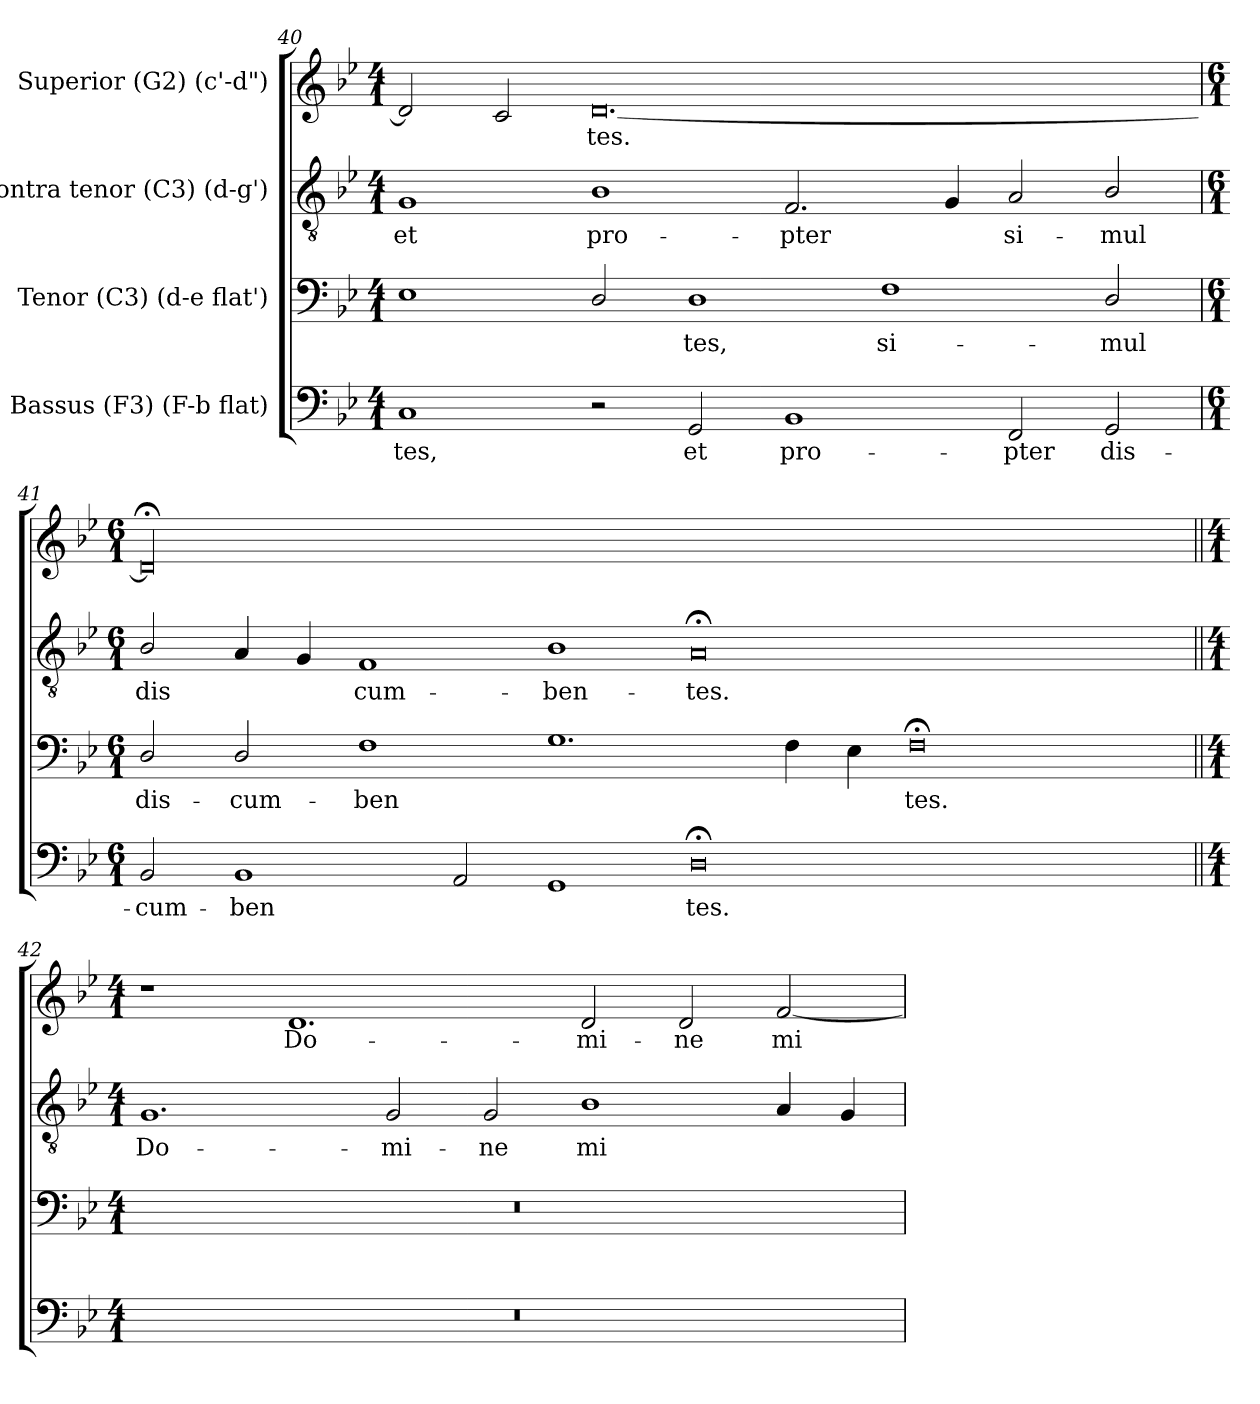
**kern	**text	**kern	**text	**kern	**text	**kern	**text
*part4	*part4	*part3	*part3	*part2	*part2	*part1	*part1
*staff4	*staff4	*staff3	*staff3	*staff2	*staff2	*staff1	*staff1
*I"Bassus (F3)  (F-b flat)	*	*I"Tenor (C3)  (d-e flat')	*	*I"Contra tenor (C3)  (d-g')	*	*I"Superior (G2)  (c'-d")	*
*clefF4	*	*clefF4	*	*clefGv2	*	*clefG2	*
*k[b-e-]	*	*k[b-e-]	*	*k[b-e-]	*	*k[b-e-]	*
*B-:	*	*B-:	*	*B-:	*	*B-:	*
*M4/1	*	*M4/1	*	*M4/1	*	*M4/1	*
=40	=40	=40	=40	=40	=40	=40	=40
!	!LO:LY:b:cj	!	!LO:LY:b:cj	!	!LO:LY:b:cj	!	!LO:LY:b:cj
1C	-tes,	1E-	--	1G	et	2d/]	--
!	!	!	!	!	!	!	!LO:LY:b:cj
.	.	.	.	.	.	2c/	--
!	!	!	!LO:LY:b:cj	!	!LO:LY:b:cj	!	!LO:LY:b:cj
2r	.	2D/	--	1B-	pro-	[<0.d	-tes.
!	!LO:LY:b:cj	!	!LO:LY:b:cj	!	!	!	!
2GG/	et	1D	-tes,	.	.	.	.
!	!LO:LY:b:cj	!	!	!	!LO:LY:b:cj	!	!
1BB-	pro-	.	.	2.F/	-pter	.	.
!	!	!	!LO:LY:b:cj	!	!	!	!
.	.	1F	si-	.	.	.	.
!	!	!	!	!	!LO:LY:b:cj	!	!
.	.	.	.	4G/	.	.	.
!	!LO:LY:b:cj	!	!	!	!LO:LY:b:cj	!	!
2FF/	-pter	.	.	2A/	si-	.	.
!	!LO:LY:b:cj	!	!LO:LY:b:cj	!	!LO:LY:b:cj	!	!
2GG/	dis-	2D/	-mul	2B-/	-mul	.	.
!!LO:PB:g=z
=41	=41	=41	=41	=41	=41	=41	=41
*M6/1	*	*M6/1	*	*M6/1	*	*M6/1	*
!	!LO:LY:b:cj	!	!LO:LY:b:cj	!	!LO:LY:b:cj	!	!LO:LY:b:cj
2BB-/	-cum-	2D/	dis-	2B-/	dis-	00d;<]	.
!	!LO:LY:b:cj	!	!LO:LY:b:cj	!	!LO:LY:b:cj	!	!
1BB-	-ben-	2D/	-cum-	4A/	--	.	.
!	!	!	!	!	!LO:LY:b:cj	!	!
.	.	.	.	4G/	--	.	.
!	!	!	!LO:LY:b:cj	!	!LO:LY:b:cj	!	!
.	.	1F	-ben-	1F	-cum-	.	.
!	!LO:LY:b:cj	!	!	!	!	!	!
2AA/	--	.	.	.	.	.	.
!	!LO:LY:b:cj	!	!LO:LY:b:cj	!	!LO:LY:b:cj	!	!
1GG	--	1.G	--	1B-	-ben-	.	.
!	!LO:LY:b:cj	!	!	!	!LO:LY:b:cj	!	!
0D;<	-tes.	.	.	0A;<	-tes.	.	.
!	!	!	!LO:LY:b:cj	!	!	!	!
.	.	4F\	--	.	.	.	.
!	!	!	!LO:LY:b:cj	!	!	!	!
.	.	4E-\	--	.	.	.	.
!	!	!	!LO:LY:b:cj	!	!	!	!
.	.	0F;<	-tes.	.	.	0ryy	.
1ryy	.	.	.	1ryy	.	.	.
=42||	=42||	=42||	=42||	=42||	=42||	=42||	=42||
*M4/1	*	*M4/1	*	*M4/1	*	*M4/1	*
!	!	!	!	!	!LO:LY:b:cj	!	!
00r	.	00r	.	1.G	Do-	1r	.
!	!	!	!	!	!	!	!LO:LY:b:cj
.	.	.	.	.	.	1.d	Do-
!	!	!	!	!	!LO:LY:b:cj	!	!
.	.	.	.	2G/	-mi-	.	.
!	!	!	!	!	!LO:LY:b:cj	!	!
.	.	.	.	2G/	-ne	.	.
!	!	!	!	!	!LO:LY:b:cj	!	!LO:LY:b:cj
.	.	.	.	1B-	mi	2d/	-mi-
!	!	!	!	!	!	!	!LO:LY:b:cj
.	.	.	.	.	.	2d/	-ne
!	!	!	!	!	!LO:LY:b:cj	!	!LO:LY:b:cj
.	.	.	.	4A/	.	[>2f/	mi
!	!	!	!	!	!LO:LY:b:cj	!	!
.	.	.	.	4G/	.	.	.
=	=	=	=	=	=	=	=
*-	*-	*-	*-	*-	*-	*-	*-
